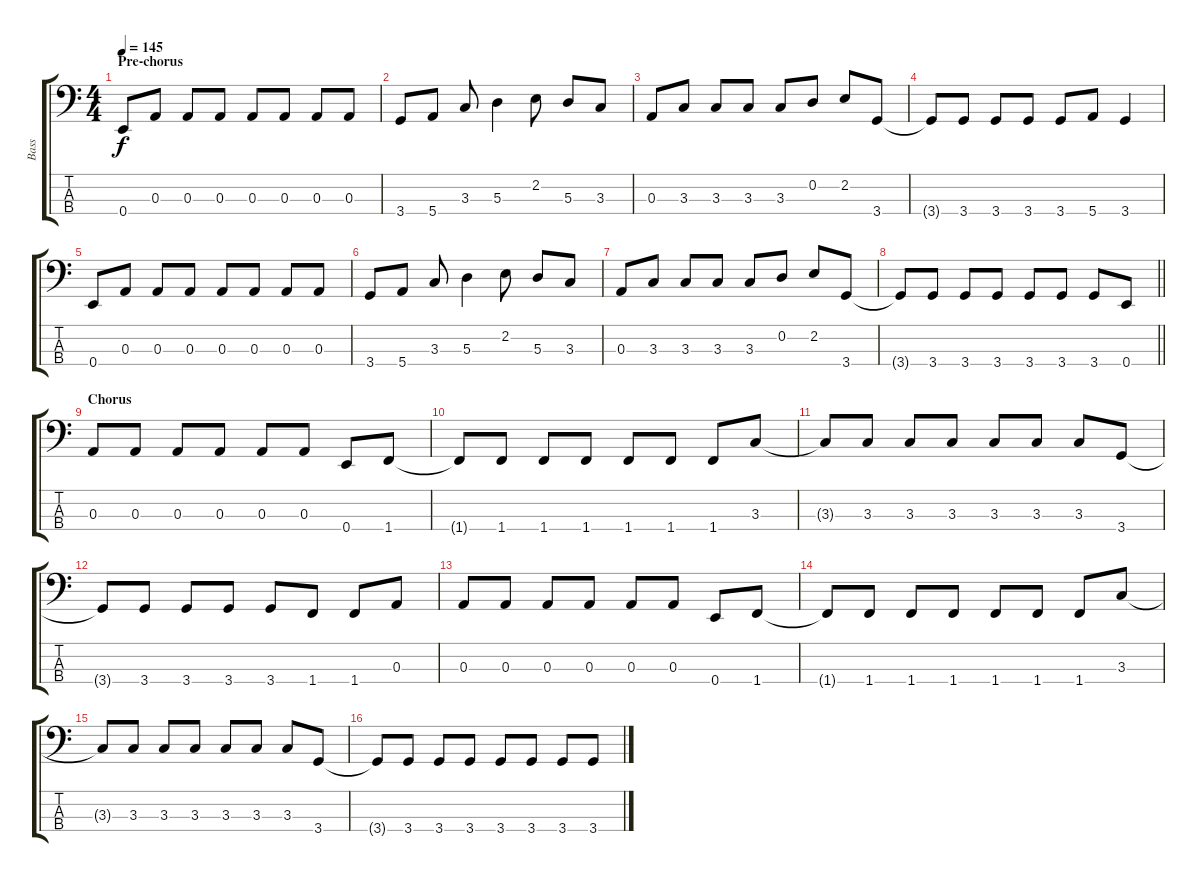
\track ("Bass" "Bass") {instrument slapbass2}
\staff {score tabs}
\tuning (G2 D2 A1 E1) {hide}
\ts (4 4)
\section ("" "Pre-chorus")
\tempo 145
\clef f4
\ks c
0.4.8{dy f} 0.3.8 0.3.8 0.3.8 0.3.8 0.3.8 0.3.8 0.3.8 |
3.4.8 5.4.8 3.3.8 5.3.4 2.2.8 5.3.8 3.3.8 |
0.3.8 3.3.8 3.3.8 3.3.8 3.3.8 0.2.8 2.2.8 3.4.8 |
3.4{t}.8 3.4.8 3.4.8 3.4.8 3.4.8 5.4.8 3.4.4 |
0.4.8 0.3.8 0.3.8 0.3.8 0.3.8 0.3.8 0.3.8 0.3.8 |
3.4.8 5.4.8 3.3.8 5.3.4 2.2.8 5.3.8 3.3.8 |
0.3.8 3.3.8 3.3.8 3.3.8 3.3.8 0.2.8 2.2.8 3.4.8 |
\barLineRight lightlight
3.4{t}.8 3.4.8 3.4.8 3.4.8 3.4.8 3.4.8 3.4.8 0.4.8 |
\section ("" "Chorus")
0.3.8 0.3.8 0.3.8 0.3.8 0.3.8 0.3.8 0.4.8 1.4.8 |
1.4{t}.8 1.4.8 1.4.8 1.4.8 1.4.8 1.4.8 1.4.8 3.3.8 |
3.3{t}.8 3.3.8 3.3.8 3.3.8 3.3.8 3.3.8 3.3.8 3.4.8 |
3.4{t}.8 3.4.8 3.4.8 3.4.8 3.4.8 1.4.8 1.4.8 0.3.8 |
0.3.8 0.3.8 0.3.8 0.3.8 0.3.8 0.3.8 0.4.8 1.4.8 |
1.4{t}.8 1.4.8 1.4.8 1.4.8 1.4.8 1.4.8 1.4.8 3.3.8 |
3.3{t}.8 3.3.8 3.3.8 3.3.8 3.3.8 3.3.8 3.3.8 3.4.8 |
3.4{t}.8 3.4.8 3.4.8 3.4.8 3.4.8 3.4.8 3.4.8 3.4.8
